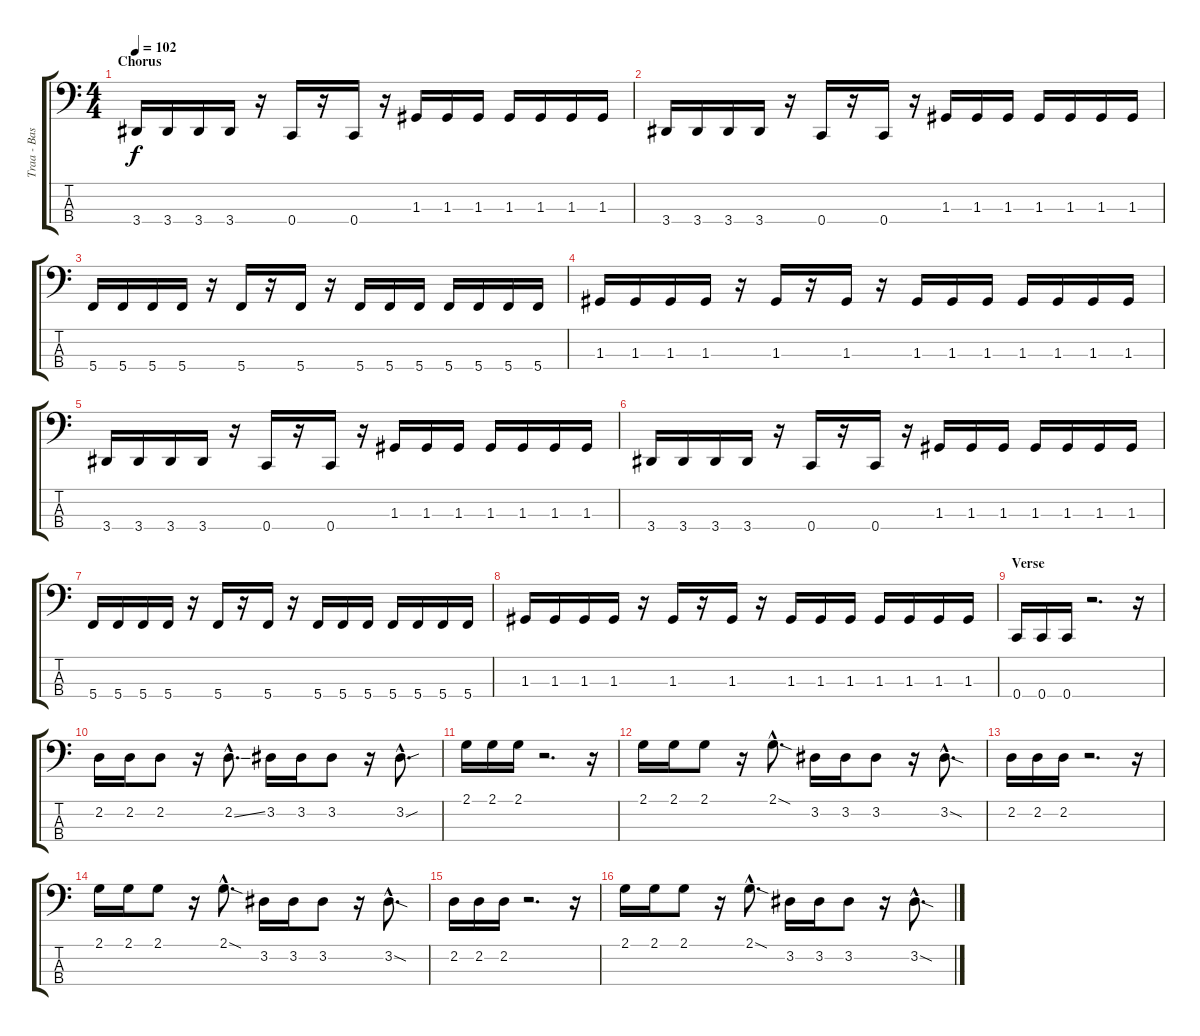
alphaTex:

\track ("Traa - Bass" "Traa - Bas") {instrument electricbassfinger}
\staff {score tabs}
\tuning (F2 C2 G1 C1) {hide}
\ts (4 4)
\section ("" "Chorus")
\tempo 102
\clef f4
\ks c
3.4.16{dy f} 3.4.16 3.4.16 3.4.16 r.16 0.4.16 r.16 0.4.16 r.16 1.3.16 1.3.16 1.3.16 1.3.16 1.3.16 1.3.16 1.3.16 |
3.4.16 3.4.16 3.4.16 3.4.16 r.16 0.4.16 r.16 0.4.16 r.16 1.3.16 1.3.16 1.3.16 1.3.16 1.3.16 1.3.16 1.3.16 |
5.4.16 5.4.16 5.4.16 5.4.16 r.16 5.4.16 r.16 5.4.16 r.16 5.4.16 5.4.16 5.4.16 5.4.16 5.4.16 5.4.16 5.4.16 |
1.3.16 1.3.16 1.3.16 1.3.16 r.16 1.3.16 r.16 1.3.16 r.16 1.3.16 1.3.16 1.3.16 1.3.16 1.3.16 1.3.16 1.3.16 |
3.4.16 3.4.16 3.4.16 3.4.16 r.16 0.4.16 r.16 0.4.16 r.16 1.3.16 1.3.16 1.3.16 1.3.16 1.3.16 1.3.16 1.3.16 |
3.4.16 3.4.16 3.4.16 3.4.16 r.16 0.4.16 r.16 0.4.16 r.16 1.3.16 1.3.16 1.3.16 1.3.16 1.3.16 1.3.16 1.3.16 |
5.4.16 5.4.16 5.4.16 5.4.16 r.16 5.4.16 r.16 5.4.16 r.16 5.4.16 5.4.16 5.4.16 5.4.16 5.4.16 5.4.16 5.4.16 |
1.3.16 1.3.16 1.3.16 1.3.16 r.16 1.3.16 r.16 1.3.16 r.16 1.3.16 1.3.16 1.3.16 1.3.16 1.3.16 1.3.16 1.3.16 |
\section ("" "Verse")
0.4.16 0.4.16 0.4.16 r.2{d} r.16 |
2.2.16 2.2.16 2.2.8 r.16 2.2{ss hac}.8{d} 3.2.16 3.2.16 3.2.8 r.16 3.2{sou hac}.8{d} |
2.1.16 2.1.16 2.1.16 r.2{d} r.16 |
2.1.16 2.1.16 2.1.8 r.16 2.1{sod hac}.8{d} 3.2.16 3.2.16 3.2.8 r.16 3.2{sod hac}.8{d} |
2.2.16 2.2.16 2.2.16 r.2{d} r.16 |
2.1.16 2.1.16 2.1.8 r.16 2.1{sod hac}.8{d} 3.2.16 3.2.16 3.2.8 r.16 3.2{sod hac}.8{d} |
2.2.16 2.2.16 2.2.16 r.2{d} r.16 |
2.1.16 2.1.16 2.1.8 r.16 2.1{sod hac}.8{d} 3.2.16 3.2.16 3.2.8 r.16 3.2{sod hac}.8{d}
